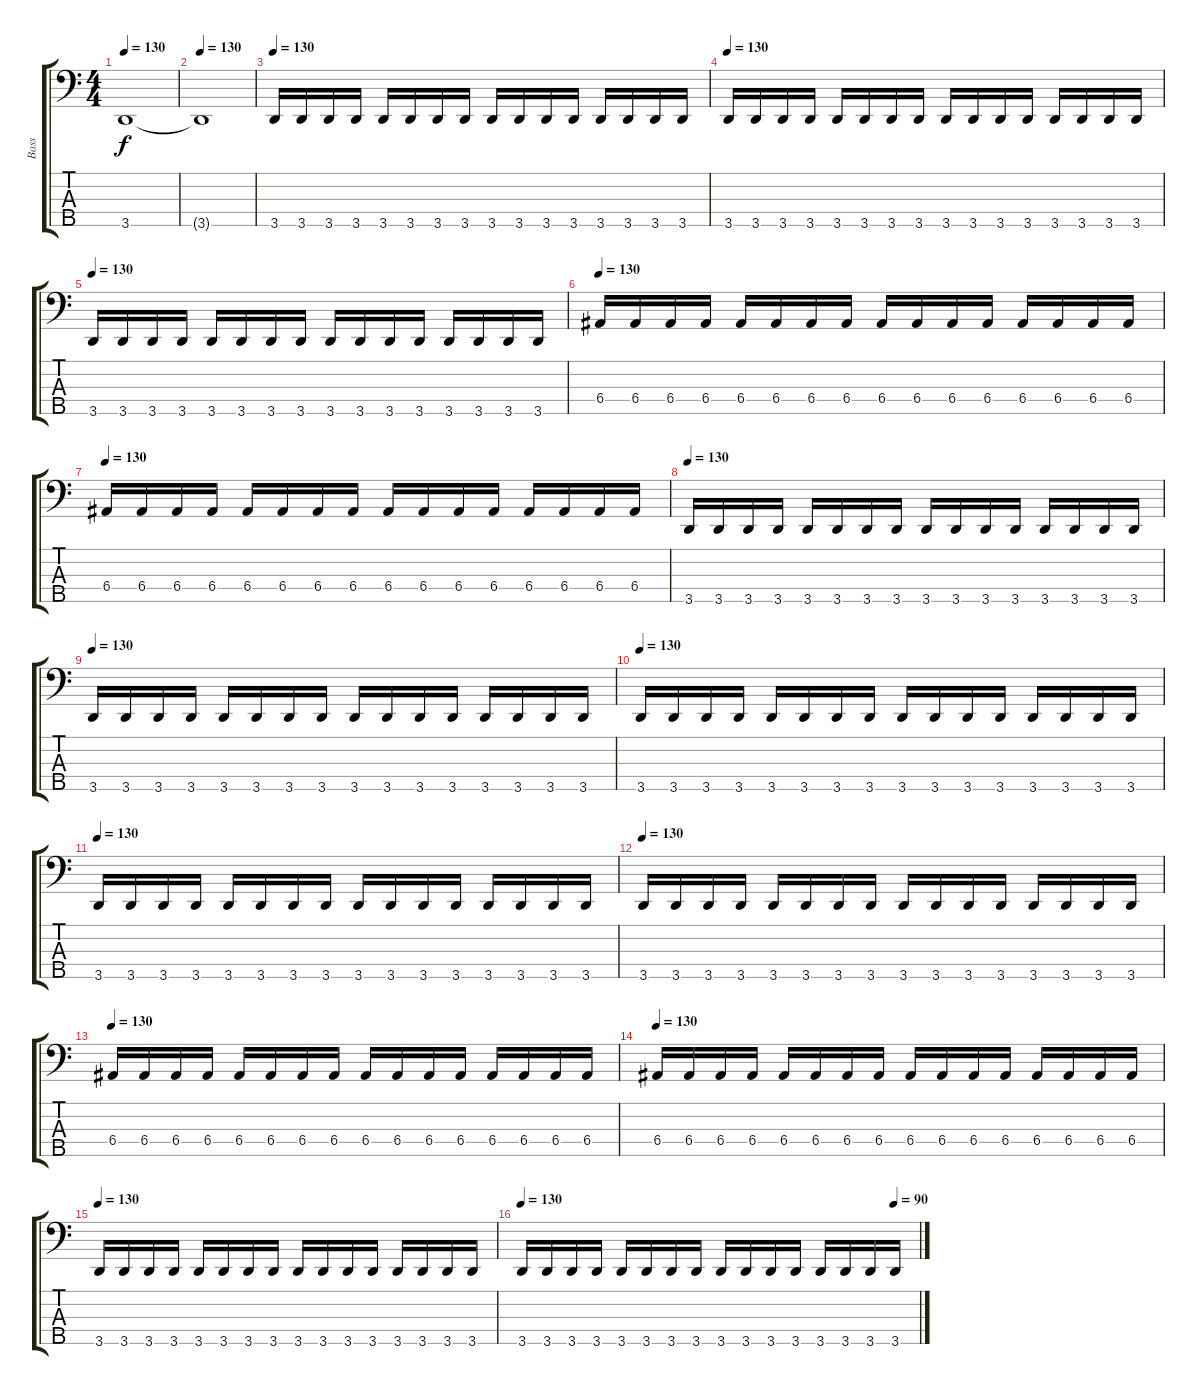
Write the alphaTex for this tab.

\track ("Bass" "Bass") {instrument electricbassfinger}
\staff {score tabs}
\tuning (G2 D2 A1 E1 B0) {hide}
\ts (4 4)
\tempo 130
\clef f4
\ks c
3.5{t}.1{dy f} |
\tempo 130
3.5{t}.1 |
\tempo 130
3.5.16 3.5.16 3.5.16 3.5.16 3.5.16 3.5.16 3.5.16 3.5.16 3.5.16 3.5.16 3.5.16 3.5.16 3.5.16 3.5.16 3.5.16 3.5.16 |
\tempo 130
3.5.16 3.5.16 3.5.16 3.5.16 3.5.16 3.5.16 3.5.16 3.5.16 3.5.16 3.5.16 3.5.16 3.5.16 3.5.16 3.5.16 3.5.16 3.5.16 |
\tempo 130
3.5.16 3.5.16 3.5.16 3.5.16 3.5.16 3.5.16 3.5.16 3.5.16 3.5.16 3.5.16 3.5.16 3.5.16 3.5.16 3.5.16 3.5.16 3.5.16 |
\tempo 130
6.4.16 6.4.16 6.4.16 6.4.16 6.4.16 6.4.16 6.4.16 6.4.16 6.4.16 6.4.16 6.4.16 6.4.16 6.4.16 6.4.16 6.4.16 6.4.16 |
\tempo 130
6.4.16 6.4.16 6.4.16 6.4.16 6.4.16 6.4.16 6.4.16 6.4.16 6.4.16 6.4.16 6.4.16 6.4.16 6.4.16 6.4.16 6.4.16 6.4.16 |
\tempo 130
3.5.16 3.5.16 3.5.16 3.5.16 3.5.16 3.5.16 3.5.16 3.5.16 3.5.16 3.5.16 3.5.16 3.5.16 3.5.16 3.5.16 3.5.16 3.5.16 |
\tempo 130
3.5.16 3.5.16 3.5.16 3.5.16 3.5.16 3.5.16 3.5.16 3.5.16 3.5.16 3.5.16 3.5.16 3.5.16 3.5.16 3.5.16 3.5.16 3.5.16 |
\tempo 130
3.5.16 3.5.16 3.5.16 3.5.16 3.5.16 3.5.16 3.5.16 3.5.16 3.5.16 3.5.16 3.5.16 3.5.16 3.5.16 3.5.16 3.5.16 3.5.16 |
\tempo 130
3.5.16 3.5.16 3.5.16 3.5.16 3.5.16 3.5.16 3.5.16 3.5.16 3.5.16 3.5.16 3.5.16 3.5.16 3.5.16 3.5.16 3.5.16 3.5.16 |
\tempo 130
3.5.16 3.5.16 3.5.16 3.5.16 3.5.16 3.5.16 3.5.16 3.5.16 3.5.16 3.5.16 3.5.16 3.5.16 3.5.16 3.5.16 3.5.16 3.5.16 |
\tempo 130
6.4.16 6.4.16 6.4.16 6.4.16 6.4.16 6.4.16 6.4.16 6.4.16 6.4.16 6.4.16 6.4.16 6.4.16 6.4.16 6.4.16 6.4.16 6.4.16 |
\tempo 130
6.4.16 6.4.16 6.4.16 6.4.16 6.4.16 6.4.16 6.4.16 6.4.16 6.4.16 6.4.16 6.4.16 6.4.16 6.4.16 6.4.16 6.4.16 6.4.16 |
\tempo 130
3.5.16 3.5.16 3.5.16 3.5.16 3.5.16 3.5.16 3.5.16 3.5.16 3.5.16 3.5.16 3.5.16 3.5.16 3.5.16 3.5.16 3.5.16 3.5.16 |
\tempo (90 0.9375)
\tempo 130
3.5.16 3.5.16 3.5.16 3.5.16 3.5.16 3.5.16 3.5.16 3.5.16 3.5.16 3.5.16 3.5.16 3.5.16 3.5.16 3.5.16 3.5.16 3.5.16
